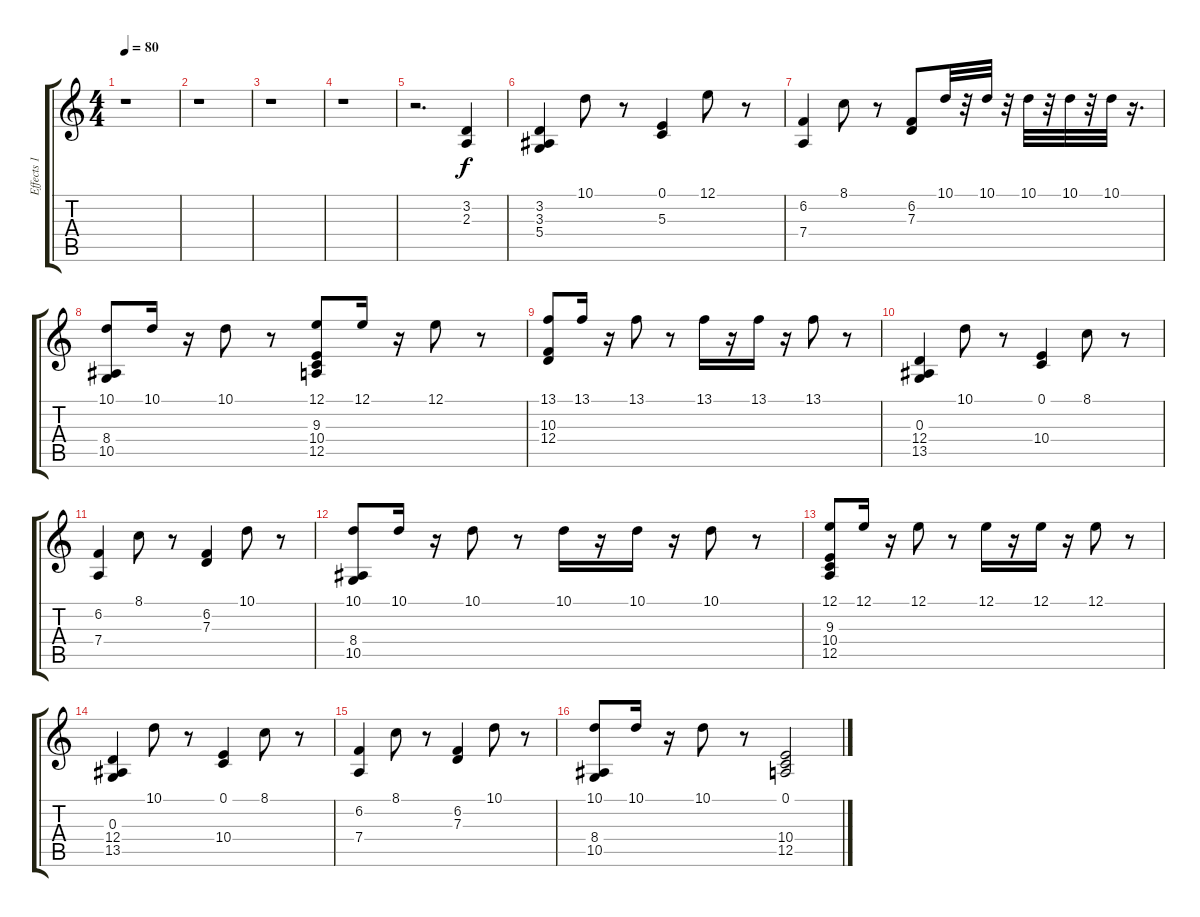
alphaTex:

\track ("Effects 1" "Effects 1") {instrument pad2warm}
\staff {score tabs}
\tuning (E4 B3 G3 D3 A2 E2) {hide}
\ts (4 4)
\tempo 80
\clef g2
\ks c
r.1{dy f} |
r.1 |
r.1 |
r.1 |
r.2{d} (3.2 2.3).4 |
(3.2 3.3 5.4).4 10.1.8 r.8 (0.1 5.3).4 12.1.8 r.8 |
(6.2 7.4).4 8.1.8 r.8 (6.2 7.3).8 10.1.32 r.32 10.1.32 r.32 10.1.32 r.32 10.1.32 r.32 10.1.32 r.16{d} |
(10.1 8.4 10.5).8 10.1.16 r.16 10.1.8 r.8 (12.1 9.3 10.4 12.5).8 12.1.16 r.16 12.1.8 r.8 |
(13.1 10.3 12.4).8 13.1.16 r.16 13.1.8 r.8 13.1.16 r.16 13.1.16 r.16 13.1.8 r.8 |
(0.3 12.4 13.5).4 10.1.8 r.8 (0.1 10.4).4 8.1.8 r.8 |
(6.2 7.4).4 8.1.8 r.8 (6.2 7.3).4 10.1.8 r.8 |
(10.1 8.4 10.5).8 10.1.16 r.16 10.1.8 r.8 10.1.16 r.16 10.1.16 r.16 10.1.8 r.8 |
(12.1 9.3 10.4 12.5).8 12.1.16 r.16 12.1.8 r.8 12.1.16 r.16 12.1.16 r.16 12.1.8 r.8 |
(0.3 12.4 13.5).4 10.1.8 r.8 (0.1 10.4).4 8.1.8 r.8 |
(6.2 7.4).4 8.1.8 r.8 (6.2 7.3).4 10.1.8 r.8 |
(10.1 8.4 10.5).8 10.1.16 r.16 10.1.8 r.8 (0.1 10.4 12.5).2
